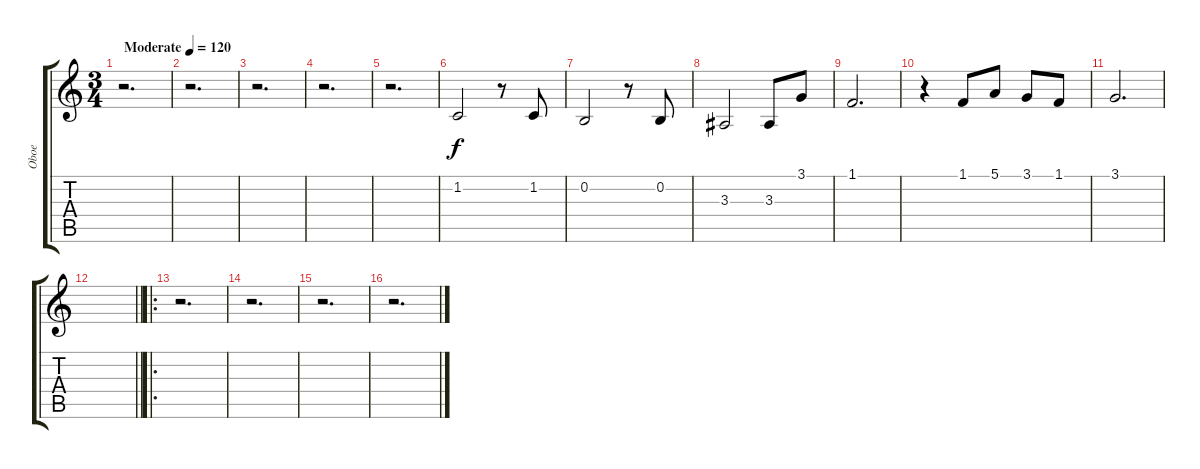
\track ("Oboe" "Oboe") {instrument oboe}
\staff {score tabs}
\tuning (E4 B3 G3 D3 A2 E2) {hide}
\ts (3 4)
\tempo (120 "Moderate")
\clef g2
\ks c
r.2{d dy f instrument oboe} |
r.2{d} |
r.2{d} |
r.2{d} |
r.2{d} |
1.2.2 r.8 1.2.8 |
0.2.2 r.8 0.2.8 |
3.3.2 3.3.8 3.1.8 |
1.1.2{d} |
r.4 1.1.8 5.1.8 3.1.8 1.1.8 |
3.1.2{d} |
\barLineRight lightlight
|
\ro
r.2{d} |
r.2{d} |
r.2{d} |
r.2{d}
